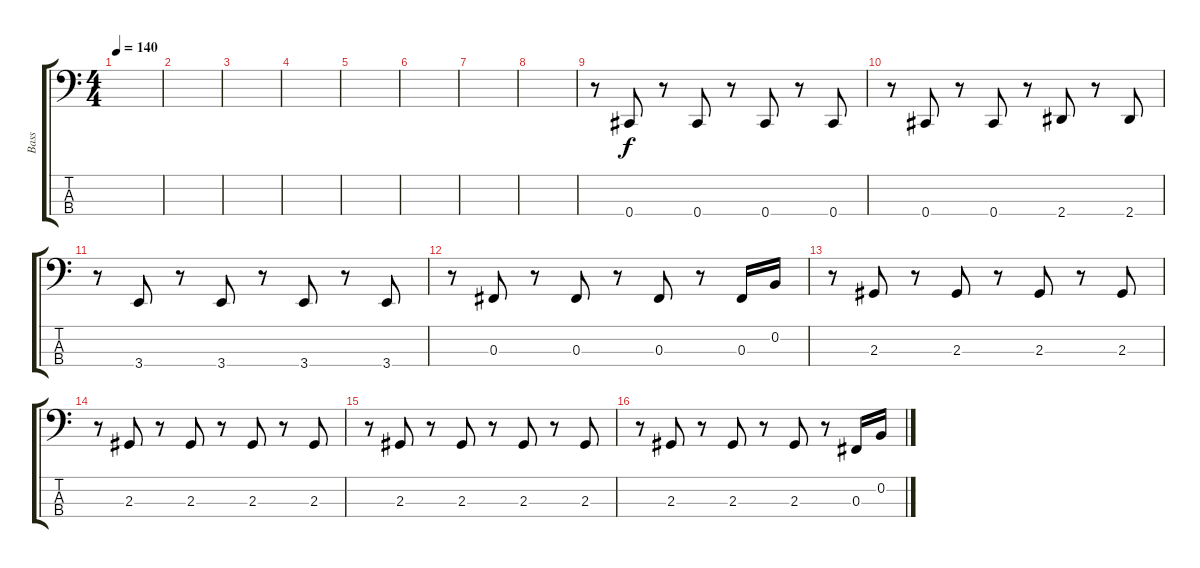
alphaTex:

\track ("Bass" "Bass") {instrument electricbassfinger}
\staff {score tabs}
\tuning (E2 B1 Gb1 Db1) {hide}
\ts (4 4)
\tempo 140
\clef f4
\ks c
|
|
|
|
|
|
|
|
r.8 0.4.8 r.8 0.4.8 r.8 0.4.8 r.8 0.4.8 |
r.8 0.4.8 r.8 0.4.8 r.8 2.4.8 r.8 2.4.8 |
r.8 3.4.8 r.8 3.4.8 r.8 3.4.8 r.8 3.4.8 |
r.8 0.3.8 r.8 0.3.8 r.8 0.3.8 r.8 0.3.16 0.2.16 |
r.8 2.3.8 r.8 2.3.8 r.8 2.3.8 r.8 2.3.8 |
r.8 2.3.8 r.8 2.3.8 r.8 2.3.8 r.8 2.3.8 |
r.8 2.3.8 r.8 2.3.8 r.8 2.3.8 r.8 2.3.8 |
r.8 2.3.8 r.8 2.3.8 r.8 2.3.8 r.8 0.3.16 0.2.16
